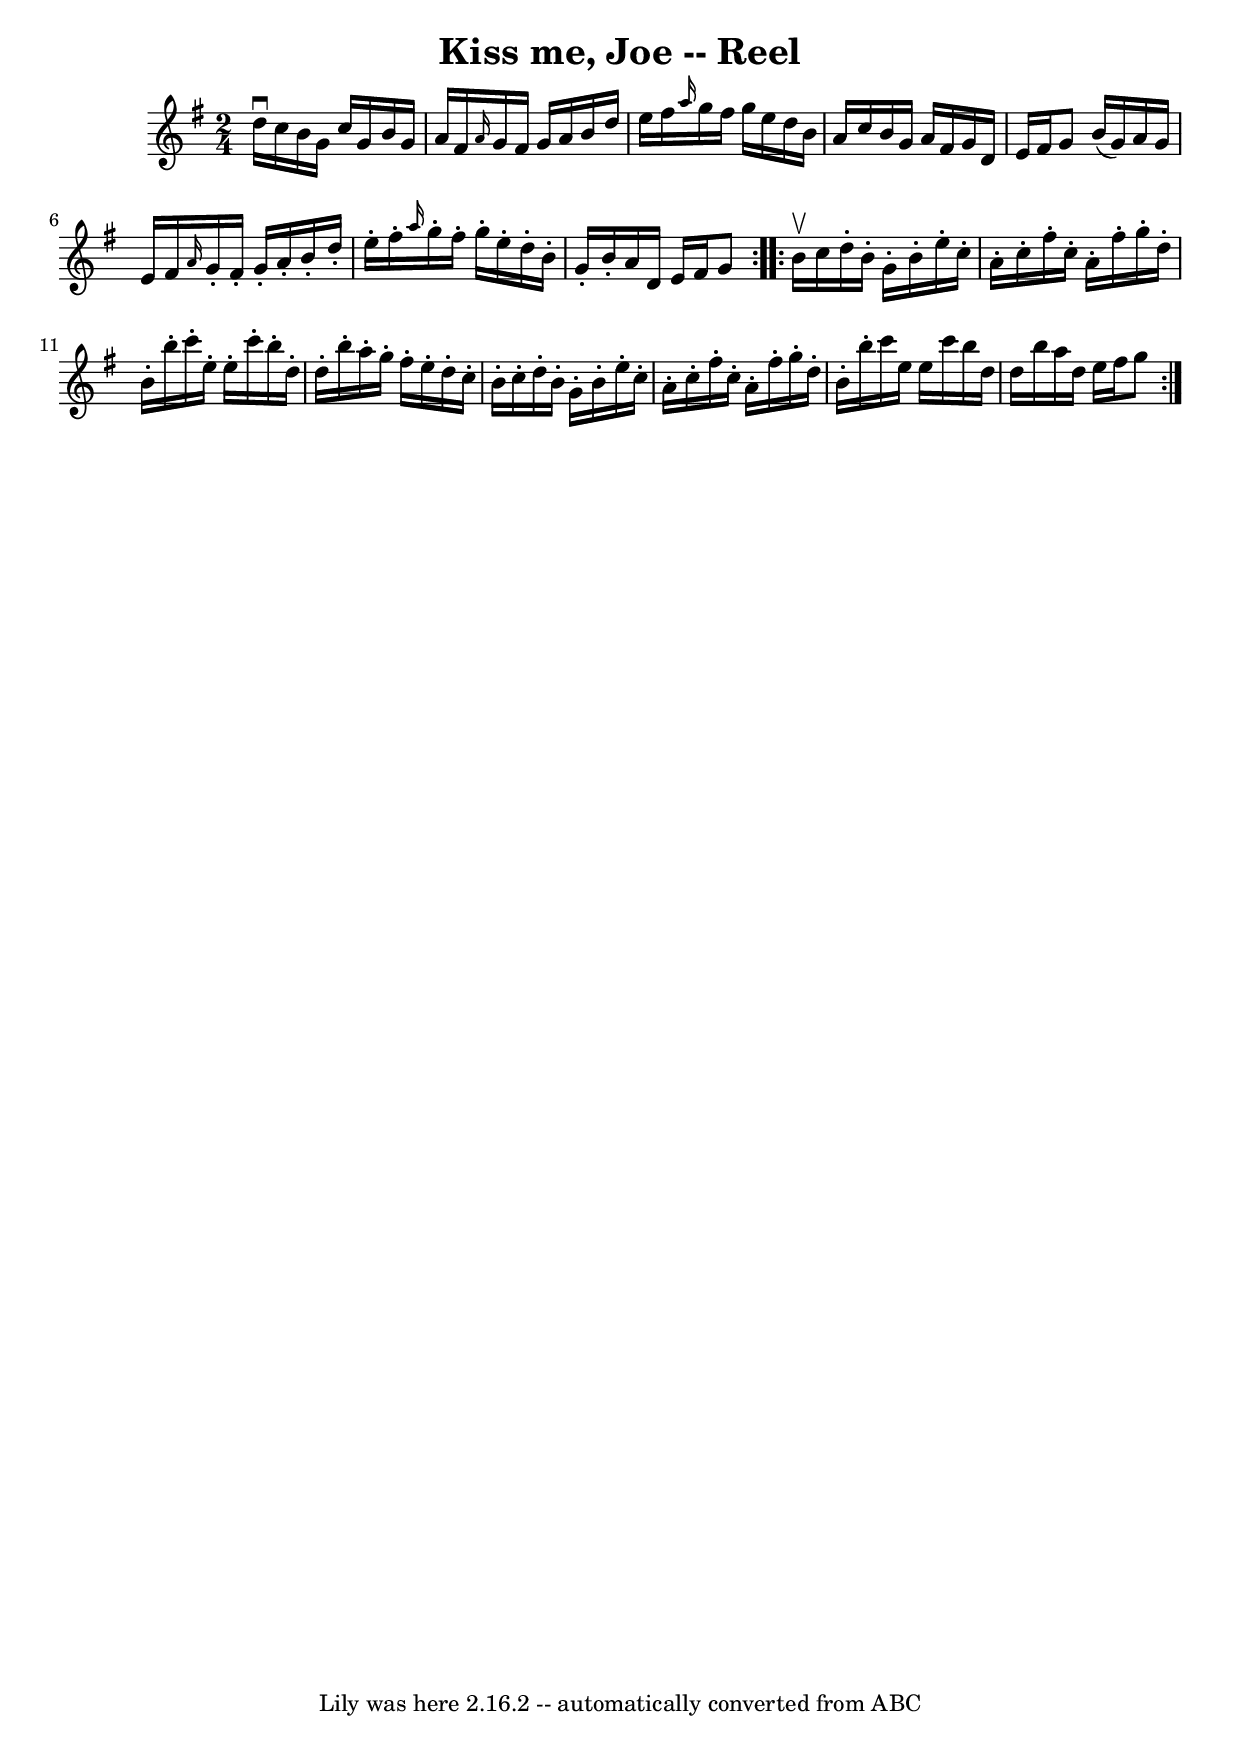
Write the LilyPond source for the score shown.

\version "2.16.2"
\include "Mammoth.ily"
\header {
  %% book = "Ryan's Mammoth Collection"
  crossRefNumber = "1"
  footnotes = ""
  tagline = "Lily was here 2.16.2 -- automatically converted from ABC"
  title = "Kiss me, Joe -- Reel"

}
voicedefault =  {



  \repeat volta 2 {

    \time 2/4 
    \key g \major
    d''16^\downbow c''16  |
    b'16 g'16    
    c''16 g'16 b'16 g'16 a'16 fis'16  |
    \grace { a'16  
	   }   
    g'16 fis'16 g'16 a'16 b'16 d''16 e''16 fis''16  |
    
    \grace { a''16  
	   } g''16 fis''16 g''16 e''16 d''16 b'16    
    a'16 c''16  |
    b'16 g'16 a'16 fis'16 g'16 d'16    
    e'16 fis'16  |
    g'8 b'16 (g'16) a'16 g'16 e'16    
    fis'16  |
    \grace { a'16  
	   } g'16 -. fis'16 -. g'16 -. a'16 -.  
    b'16 -. d''16 -. e''16 -. fis''16 -. |
    \grace { a''16  
	   }   
    g''16 -. fis''16 -. g''16 -. e''16 -. d''16 -. b'16 -. g'16 -.   
    b'16 -. |
    a'16 d'16 e'16 fis'16 g'8  
  }     

  \repeat volta 2 {
    b'16^\upbow c''16  |
    d''16 -. b'16 -. g'16 -. b'16 -. e''16 -. c''16 -. a'16 -. c''16 -. |
    fis''16 -.   
    c''16 -. a'16 -. fis''16 -. g''16 -. d''16 -. b'16 -. b''16 -. 
    |
    c'''16 -. e''16 -. e''16 -. c'''16 -. b''16 -. d''16 -.   
    d''16 -. b''16 -. |
    a''16 -. g''16 -. fis''16 -. e''16 -.      
    d''16 -. c''16 -. b'16 -. c''16 -. |
    d''16 -. b'16 -.   
    g'16 -. b'16 -. e''16 -. c''16 -. a'16 -. c''16 -. |
    fis''16 -. c''16 -. a'16 -. fis''16 -. g''16 -. d''16 -. b'16 -. b''16 -. 
    |
    c'''16 e''16 e''16 c'''16 b''16 d''16 d''16    
    b''16  |
    a''16 d''16 e''16 fis''16 g''8    
  }   

}

\score{
  <<

    \context Staff="default"
    {
      \voicedefault 
      
    }

  >>
  \layout {
    
  }
  \midi {
  }

}
